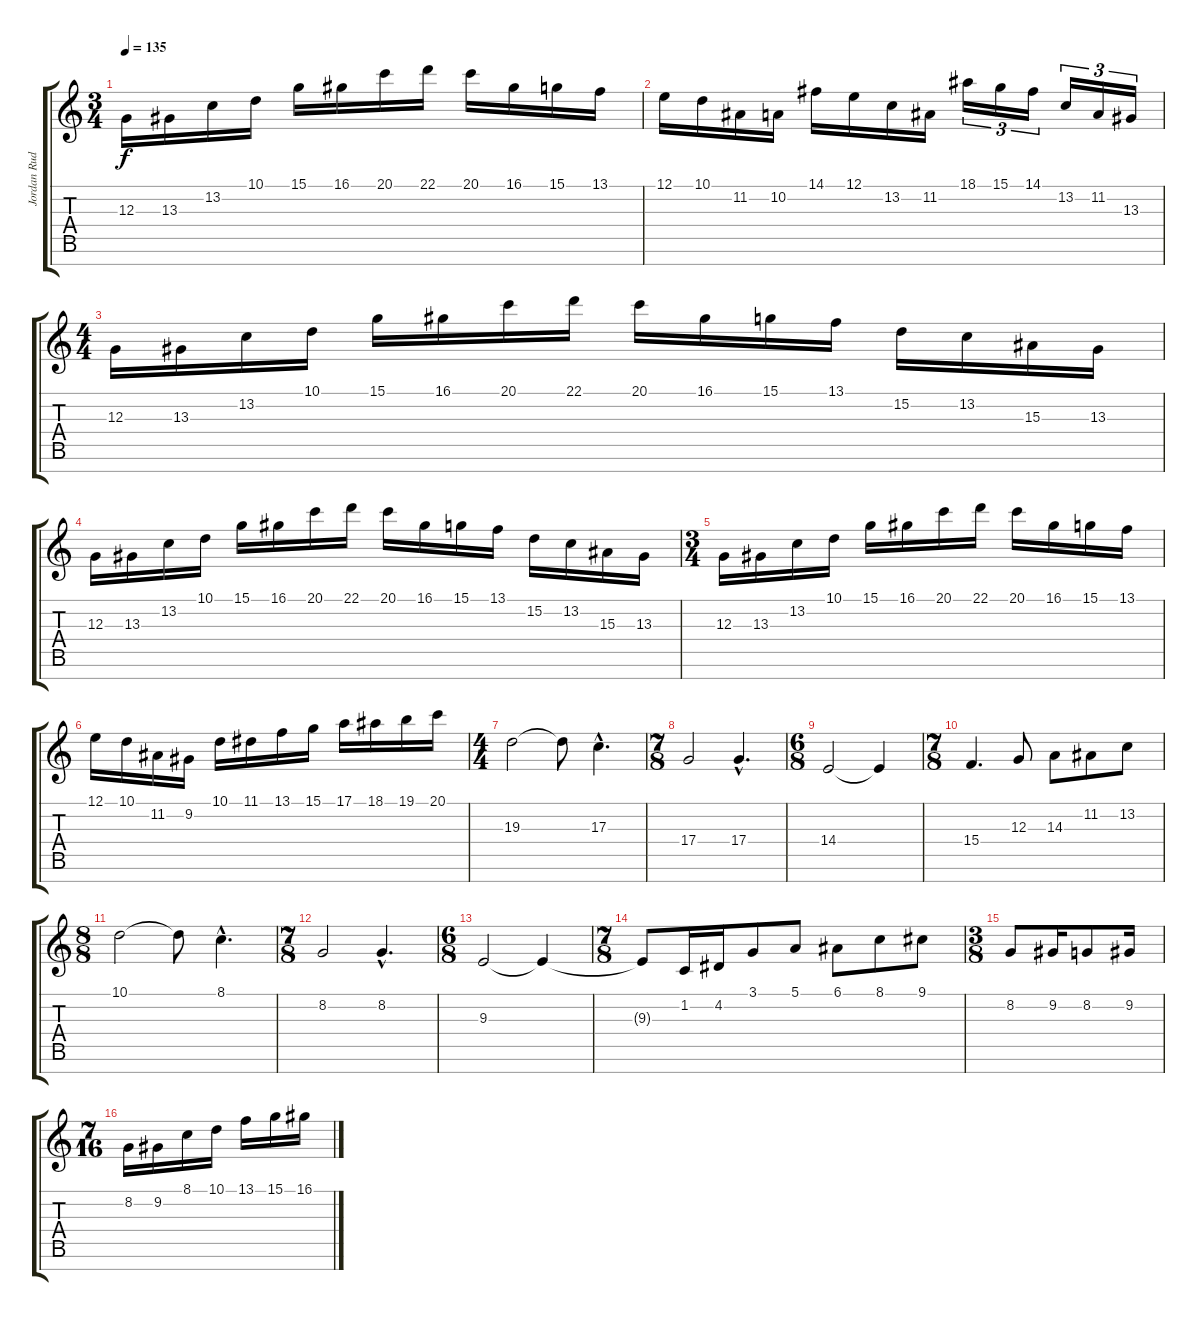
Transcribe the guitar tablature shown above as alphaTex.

\track ("Jordan Rudess Lead 1" "Jordan Rud") {instrument lead2sawtooth}
\staff {score tabs}
\tuning (E4 B3 G3 D3 A2 E2 B1) {hide}
\ts (3 4)
\tempo 135
\clef g2
\ks c
12.3.16{dy f} 13.3.16 13.2.16 10.1.16 15.1.16 16.1.16 20.1.16 22.1.16 20.1.16 16.1.16 15.1.16 13.1.16 |
12.1.16 10.1.16 11.2.16 10.2.16 14.1.16 12.1.16 13.2.16 11.2.16 18.1.16{tu (3 2)} 15.1.16{tu (3 2)} 14.1.16{tu (3 2)} 13.2.16{tu (3 2)} 11.2.16{tu (3 2)} 13.3.16{tu (3 2)} |
\ts (4 4)
12.3.16{volume 10} 13.3.16 13.2.16 10.1.16 15.1.16 16.1.16 20.1.16 22.1.16 20.1.16 16.1.16 15.1.16 13.1.16 15.2.16 13.2.16 15.3.16 13.3.16 |
12.3.16 13.3.16 13.2.16 10.1.16 15.1.16 16.1.16 20.1.16 22.1.16 20.1.16 16.1.16 15.1.16 13.1.16 15.2.16 13.2.16 15.3.16 13.3.16 |
\ts (3 4)
12.3.16 13.3.16 13.2.16 10.1.16 15.1.16 16.1.16 20.1.16 22.1.16 20.1.16 16.1.16 15.1.16 13.1.16 |
12.1.16 10.1.16 11.2.16 9.2.16 10.1.16 11.1.16 13.1.16 15.1.16 17.1.16 18.1.16 19.1.16 20.1.16 |
\ts (4 4)
19.3.2{instrument fx5brightness} 19.3{t}.8 17.3{hac}.4{d} |
\ts (7 8)
17.4.2 17.4{hac}.4{d} |
\ts (6 8)
14.4.2 14.4{t}.4 |
\ts (7 8)
15.4.4{d} 12.3.8 14.3.8 11.2.8 13.2.8 |
\ts (8 8)
10.1.2{instrument fx5brightness} 10.1{t}.8 8.1{hac}.4{d} |
\ts (7 8)
8.2.2 8.2{hac}.4{d} |
\ts (6 8)
9.3.2 9.3{t}.4 |
\ts (7 8)
9.3{t}.8 1.2.16 4.2.16 3.1.8 5.1.8 6.1.8 8.1.8 9.1.8 |
\ts (3 8)
8.2.8{volume 10} 9.2.16 8.2.8 9.2.16 |
\ts (7 16)
8.2.16 9.2.16 8.1.16 10.1.16 13.1.16 15.1.16 16.1.16
